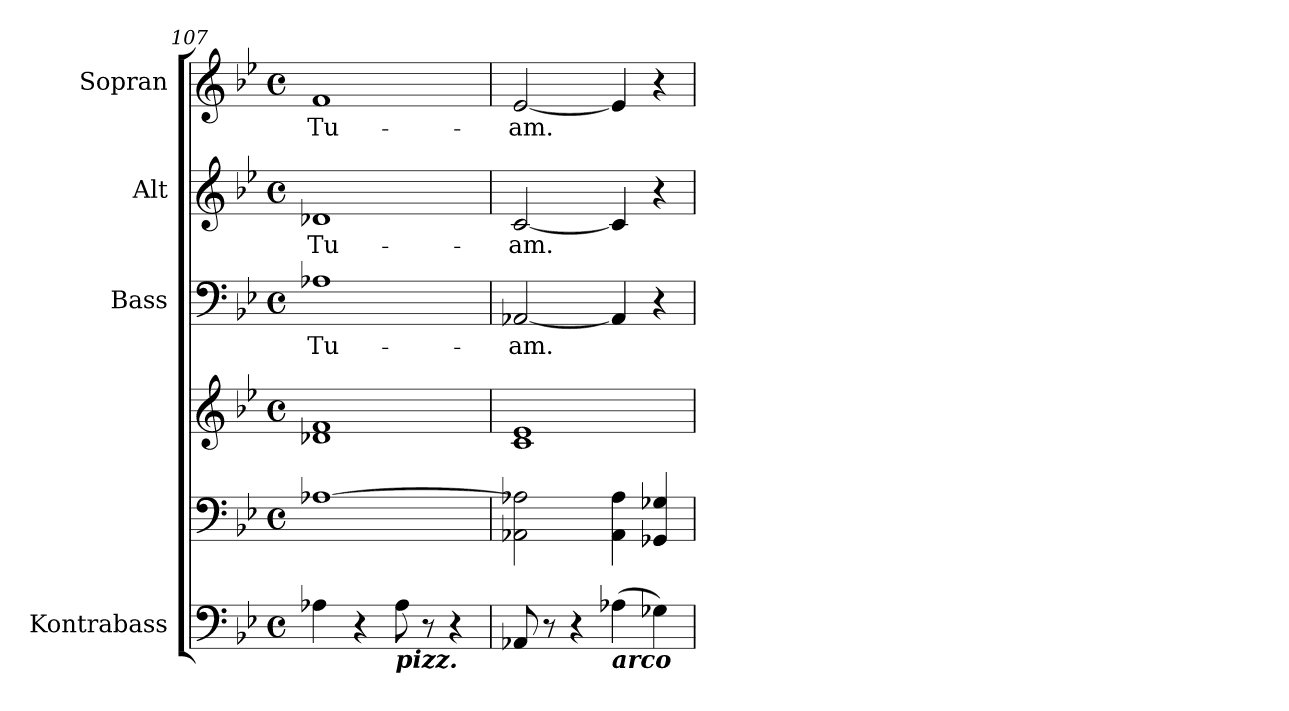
**kern	**kern	**kern	**kern	**text	**kern	**text	**kern	**text
*part5	*part4	*part4	*part3	*part3	*part2	*part2	*part1	*part1
*staff6	*staff5	*staff4	*staff3	*staff3	*staff2	*staff2	*staff1	*staff1
*I"Kontrabass	*	*	*I"Bass	*	*I"Alt	*	*I"Sopran	*
*I'Kb.	*	*	*I'B.	*	*I'A.	*	*I'S.	*
*clefF4	*clefF4	*clefG2	*clefF4	*	*clefG2	*	*clefG2	*
*ITrd7c12	*	*	*	*	*	*	*	*
*k[b-e-]	*k[b-e-]	*k[b-e-]	*k[b-e-]	*	*k[b-e-]	*	*k[b-e-]	*
*B-:	*B-:	*B-:	*B-:	*	*B-:	*	*B-:	*
*M4/4	*M4/4	*M4/4	*M4/4	*	*M4/4	*	*M4/4	*
*met(c)	*met(c)	*met(c)	*met(c)	*	*met(c)	*	*met(c)	*
=107	=107	=107	=107	=107	=107	=107	=107	=107
!	!	!	!	!LO:LY:b	!	!LO:LY:b	!	!LO:LY:b
4AA-X\	[1A-X	1d-X 1f	1A-X	Tu-	1d-X	Tu-	1f	Tu-
4r	.	.	.	.	.	.	.	.
!LO:TX:b:Bi:t=pizz.	!	!	!	!	!	!	!	!
8AA-\	.	.	.	.	.	.	.	.
8r	.	.	.	.	.	.	.	.
4r	.	.	.	.	.	.	.	.
=108	=108	=108	=108	=108	=108	=108	=108	=108
!	!	!	!	!LO:LY:b	!	!LO:LY:b	!	!LO:LY:b
8AAA-X/	2AA-X\ 2A-X\]	1c 1e-	[2AA-X/	-am.	[2c/	-am.	[2e-/	-am.
8r	.	.	.	.	.	.	.	.
4r	.	.	.	.	.	.	.	.
!LO:TX:b:Bi:t=arco	!	!	!	!	!	!	!	!
(>4AA-X\	4AA-\ 4A-\	.	4AA-/]	.	4c/]	.	4e-/]	.
4GG-X\)	4GG-X/ 4G-X/	.	4r	.	4r	.	4r	.
=	=	=	=	=	=	=	=	=
*-	*-	*-	*-	*-	*-	*-	*-	*-
